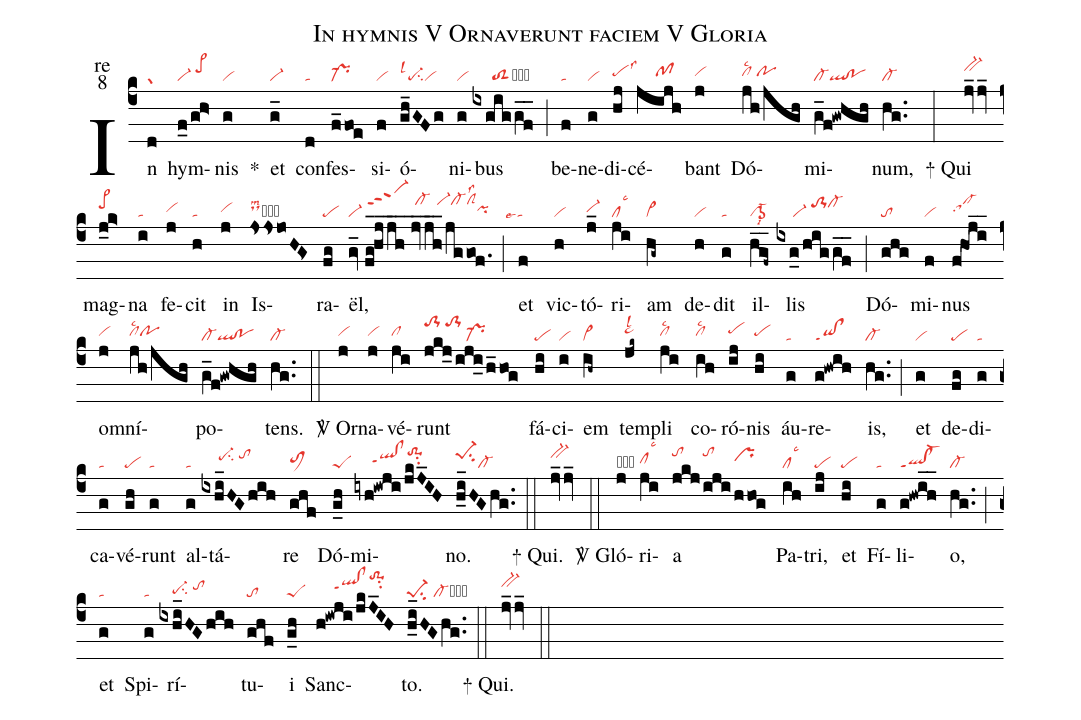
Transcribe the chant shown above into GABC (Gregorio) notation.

name:In hymnis V Ornaverunt faciem V Gloria;
office-part:re;
mode:8;
nabc-lines:1;
%%
(c4) In(d|gr) hym(f_0/gh>|vi-/pe>hj)nis(g|vi) <sp>*</sp>()
et(g_|vi-) con(d|ta)fes(f_1foe|pr-)si(f|vi)ó(gh_GFg|pe-su2lsl1vi)ni(g|vi)bus(ixgig/gf__|//////toS2clS-2lsco2) (;)
be(f|ta)ne(g|vi)di(hj|pehhlss3)cé(jijh|//////pfhh)bant(j|vihh)
Dó(jh/jgh|clhhlsc2/pohh)mi(g_f!gwhgh|cl-ql!po)num,(hg..|cl-) (:)

<sp>+</sp> Qui(jv_jv_|bv-hj) mag(j_k>|pe>hj)na(i|ta) fe(j|vihh)cit(h|ta) in(j|vihh)
Is(jssjoHG>|dshilsm2pihisux1lsco2)ra(fg|pe)ël,(gv_2//fg_!hj_/jh__//jv_jh__/jggof.|vi-/vi-hkppt3/cl-hk//vi-hkcl-hkclShklss2pihh) (;)
et(f|````talse4) vic(h|vi)tó(j_|vi-hh)ri(ji|cllsc3)am(hg~|vi>) de(h|vi)dit(g|ta)
il(hg__f~|cl->1lsi8)lis(ixg_0/hig/gf__|/////vi-/to-1hjcl-hj) (;)
Dó(ghg|to)mi(f|vi)nus(f@hoji__|sahh!cl-hh) om(j|vihh)ní(jh/jgh|clhhlsc2pohh)po(g_f!gwhgh|cl-ql!po)tens.(hg..|cl-) (::)

<sp>V/</sp> Or(j|vihh)na(j|vihh)vé(ji|clhh)runt(jkj_/iji_/h_hog|to-1hl/to-1hl/pr-) fá(hi|pe)ci(i|vi)em(ih~|vi>)
tem(jk~|pe~hilsl2)pli(ji|clhhlsc2) co(ih|clhhlsc2)ró(ij|pehi)nis(hi|pehh) áu(g|ta)re(g!hwih|qi!clppt1)is,(hg..|cl-) (;)
et(g|vi) de(fg|pe)di(g|ta)ca(g|ta)vé(gh|pe)runt(g|ta) al(g|ta)tá(ixhi_HGhih|/////pe-hisu2/tohj)re(ghf|toM1hh)
Dó(g_h|peS)mi(iyh!iwji/jkJ_IH|/////qlhh!clhhppt1to-1hksu2)no.(h_i_HGhg..|pe-1hjsu2cl-) (::)

<sp>+</sp> Qui.(jv_jv_|bv-hj) (::)

<sp>V/</sp> Gló(j|obvihh)ri(ji|clhhlsc3)a(jkj|tohk|iji|tohk|hhog|prhi) Pa(ih|cllsc3)tri,(ij|pe) et(hi|pe) Fí(g|ta)li(g!hwih__|ql!cl-ppt1)o,(hg..|cl-) (;) et(g|ta) Spi(g|ta)rí(ixhi_HG/hih|////pe-hgsu2/tohi)tu(ghf|to)i(g_h|peS) Sanc(h!iwji/jkJ_IH|/////qlhi!clhippt1to-1hmsu2)to.(h_i_HGhg..|pe-1su2/cl-cb) (::)

<sp>+</sp> Qui.(jv_jv_|bv-hj) (::)
